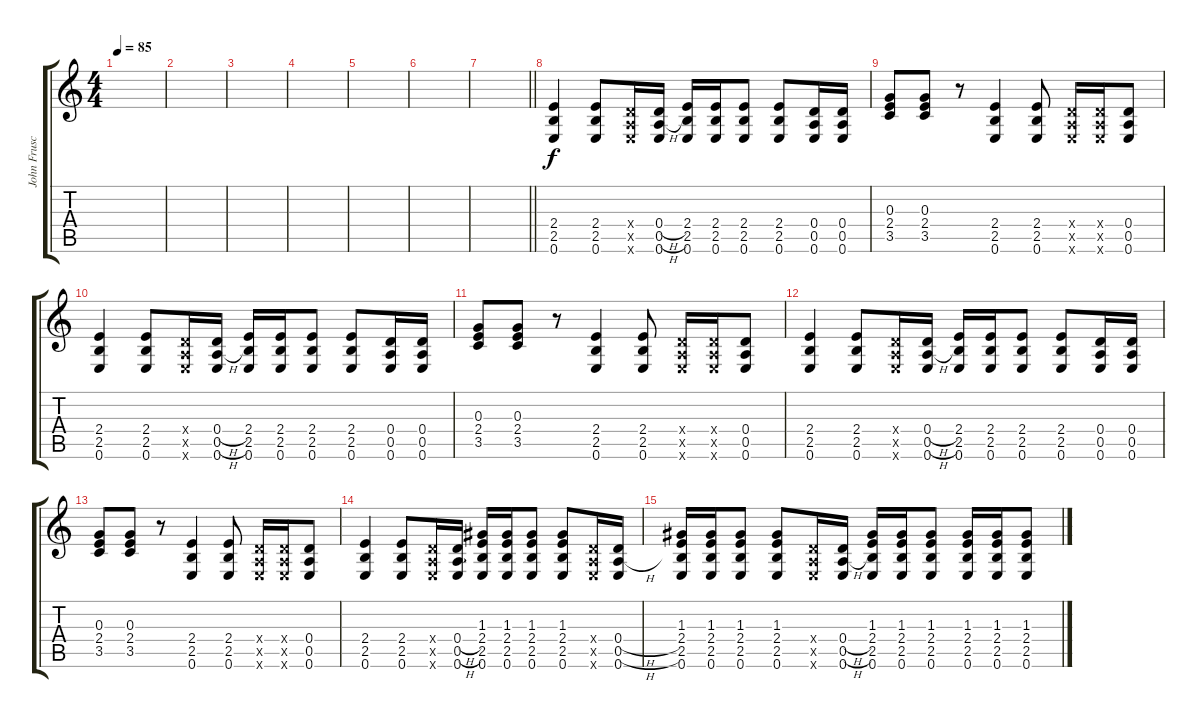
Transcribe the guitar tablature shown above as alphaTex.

\track ("John Frusciante 5" "John Frusc") {instrument distortionguitar}
\staff {score tabs}
\tuning (E4 B3 G3 D3 A2 E2) {hide}
\ts (4 4)
\tempo 85
\clef g2
\ks c
|
|
|
|
|
|
\barLineRight lightlight
|
(2.4 2.5 0.6).4{balance 14} (2.4 2.5 0.6).8 (0.4{x} 0.5{x} 0.6{x}).16 (0.4{h} 0.5{h} 0.6).16 (2.4 2.5 0.6).16 (2.4 2.5 0.6).16 (2.4 2.5 0.6).8 (2.4 2.5 0.6).8 (0.4 0.5 0.6).16 (0.4 0.5 0.6).16 |
(0.3 2.4 3.5).8 (0.3 2.4 3.5).8 r.8 (2.4 2.5 0.6).4 (2.4 2.5 0.6).8 (0.4{x} 0.5{x} 0.6{x}).16 (0.4{x} 0.5{x} 0.6{x}).16 (0.4 0.5 0.6).8 |
(2.4 2.5 0.6).4 (2.4 2.5 0.6).8 (0.4{x} 0.5{x} 0.6{x}).16 (0.4{h} 0.5{h} 0.6).16 (2.4 2.5 0.6).16 (2.4 2.5 0.6).16 (2.4 2.5 0.6).8 (2.4 2.5 0.6).8 (0.4 0.5 0.6).16 (0.4 0.5 0.6).16 |
(0.3 2.4 3.5).8 (0.3 2.4 3.5).8 r.8 (2.4 2.5 0.6).4 (2.4 2.5 0.6).8 (0.4{x} 0.5{x} 0.6{x}).16 (0.4{x} 0.5{x} 0.6{x}).16 (0.4 0.5 0.6).8 |
(2.4 2.5 0.6).4 (2.4 2.5 0.6).8 (0.4{x} 0.5{x} 0.6{x}).16 (0.4{h} 0.5{h} 0.6).16 (2.4 2.5 0.6).16 (2.4 2.5 0.6).16 (2.4 2.5 0.6).8 (2.4 2.5 0.6).8 (0.4 0.5 0.6).16 (0.4 0.5 0.6).16 |
(0.3 2.4 3.5).8 (0.3 2.4 3.5).8 r.8 (2.4 2.5 0.6).4 (2.4 2.5 0.6).8 (0.4{x} 0.5{x} 0.6{x}).16 (0.4{x} 0.5{x} 0.6{x}).16 (0.4 0.5 0.6).8 |
(2.4 2.5 0.6).4 (2.4 2.5 0.6).8 (0.4{x} 0.5{x} 0.6{x}).16 (0.4{h} 0.5{h} 0.6).16 (1.3 2.4 2.5 0.6).16 (1.3 2.4 2.5 0.6).16 (1.3 2.4 2.5 0.6).8 (1.3 2.4 2.5 0.6).8 (0.4{x} 0.5{x} 0.6{x}).16 (0.4{h} 0.5{h} 0.6).16 |
(1.3 2.4 2.5 0.6).16 (1.3 2.4 2.5 0.6).16 (1.3 2.4 2.5 0.6).8 (1.3 2.4 2.5 0.6).8 (0.4{x} 0.5{x} 0.6{x}).16 (0.4{h} 0.5{h} 0.6).16 (1.3 2.4 2.5 0.6).16 (1.3 2.4 2.5 0.6).16 (1.3 2.4 2.5 0.6).8 (1.3 2.4 2.5 0.6).16 (1.3 2.4 2.5 0.6).16 (1.3 2.4 2.5 0.6).8
